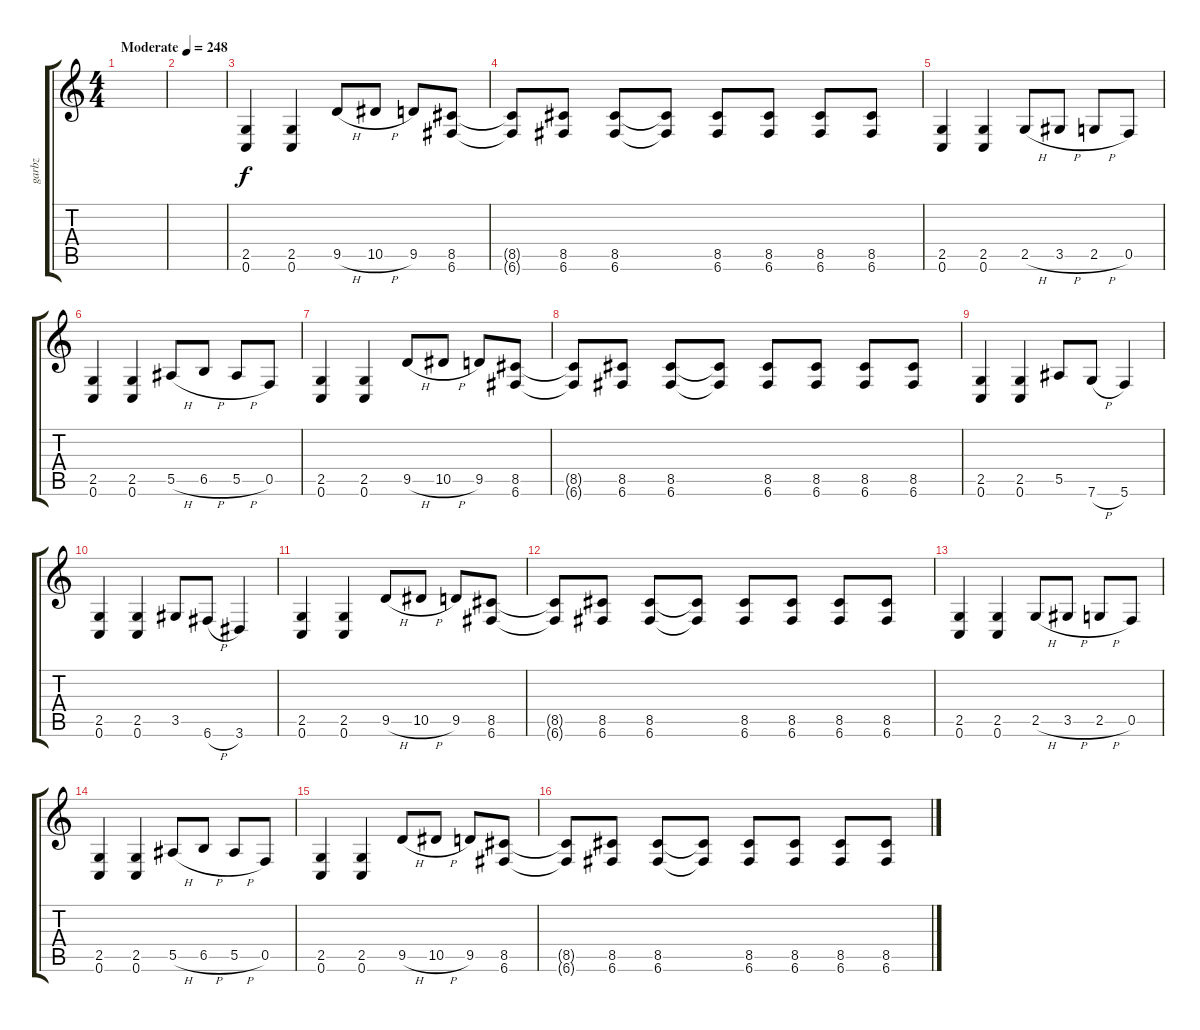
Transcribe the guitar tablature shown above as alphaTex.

\track ("garbz" "garbz") {instrument distortionguitar}
\staff {score tabs}
\tuning (C4 G3 Eb3 Bb2 F2 C2) {hide}
\ts (4 4)
\tempo (248 "Moderate")
\clef g2
\ks c
|
|
(2.5 0.6).4 (2.5 0.6).4 9.5{h}.8 10.5{h}.8 9.5.8 (8.5 6.6).8 |
(8.5{t} 6.6{t}).8 (8.5 6.6).8 (8.5 6.6).8 (8.5{t} 6.6{t}).8 (8.5 6.6).8 (8.5 6.6).8 (8.5 6.6).8 (8.5 6.6).8 |
(2.5 0.6).4 (2.5 0.6).4 2.5{h}.8 3.5{h}.8 2.5{h}.8 0.5.8 |
(2.5 0.6).4 (2.5 0.6).4 5.5{h}.8 6.5{h}.8 5.5{h}.8 0.5.8 |
(2.5 0.6).4 (2.5 0.6).4 9.5{h}.8 10.5{h}.8 9.5.8 (8.5 6.6).8 |
(8.5{t} 6.6{t}).8 (8.5 6.6).8 (8.5 6.6).8 (8.5{t} 6.6{t}).8 (8.5 6.6).8 (8.5 6.6).8 (8.5 6.6).8 (8.5 6.6).8 |
(2.5 0.6).4 (2.5 0.6).4 5.5.8 7.6{h}.8 5.6.4 |
(2.5 0.6).4 (2.5 0.6).4 3.5.8 6.6{h}.8 3.6.4 |
(2.5 0.6).4 (2.5 0.6).4 9.5{h}.8 10.5{h}.8 9.5.8 (8.5 6.6).8 |
(8.5{t} 6.6{t}).8 (8.5 6.6).8 (8.5 6.6).8 (8.5{t} 6.6{t}).8 (8.5 6.6).8 (8.5 6.6).8 (8.5 6.6).8 (8.5 6.6).8 |
(2.5 0.6).4 (2.5 0.6).4 2.5{h}.8 3.5{h}.8 2.5{h}.8 0.5.8 |
(2.5 0.6).4 (2.5 0.6).4 5.5{h}.8 6.5{h}.8 5.5{h}.8 0.5.8 |
(2.5 0.6).4 (2.5 0.6).4 9.5{h}.8 10.5{h}.8 9.5.8 (8.5 6.6).8 |
(8.5{t} 6.6{t}).8 (8.5 6.6).8 (8.5 6.6).8 (8.5{t} 6.6{t}).8 (8.5 6.6).8 (8.5 6.6).8 (8.5 6.6).8 (8.5 6.6).8
